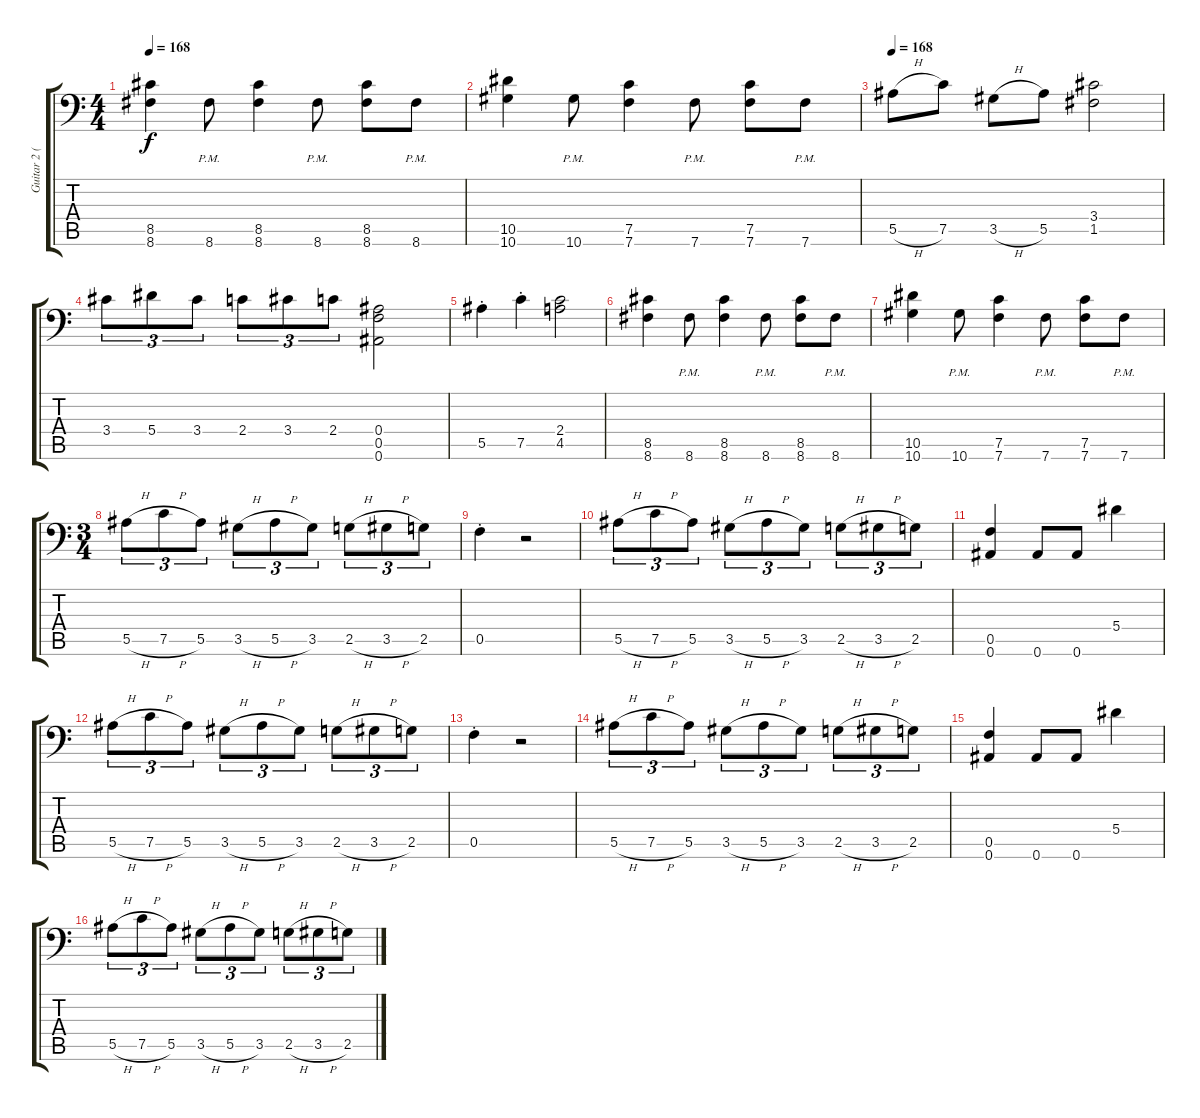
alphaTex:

\track ("Guitar 2 (Right Guitar)" "Guitar 2 (") {instrument distortionguitar}
\staff {score tabs}
\tuning (C4 G3 Eb3 Bb2 F2 Bb1) {hide}
\ts (4 4)
\tempo 168
\clef f4
\ks c
(8.5 8.6).4{dy f} 8.6{pm}.8 (8.5 8.6).4 8.6{pm}.8 (8.5 8.6).8 8.6{pm}.8 |
(10.5 10.6).4 10.6{pm}.8 (7.5 7.6).4 7.6{pm}.8 (7.5 7.6).8 7.6{pm}.8 |
\tempo 168
5.5{h}.8 7.5.8 3.5{h}.8 5.5.8 (3.4 1.5).2 |
3.4.8{tu (3 2)} 5.4.8{tu (3 2)} 3.4.8{tu (3 2)} 2.4.8{tu (3 2)} 3.4.8{tu (3 2)} 2.4.8{tu (3 2)} (0.4 0.5 0.6).2 |
5.5{st}.4 7.5{st}.4 (2.4 4.5).2 |
(8.5 8.6).4 8.6{pm}.8 (8.5 8.6).4 8.6{pm}.8 (8.5 8.6).8 8.6{pm}.8 |
(10.5 10.6).4 10.6{pm}.8 (7.5 7.6).4 7.6{pm}.8 (7.5 7.6).8 7.6{pm}.8 |
\ts (3 4)
5.5{h}.8{tu (3 2)} 7.5{h}.8{tu (3 2)} 5.5.8{tu (3 2)} 3.5{h}.8{tu (3 2)} 5.5{h}.8{tu (3 2)} 3.5.8{tu (3 2)} 2.5{h}.8{tu (3 2)} 3.5{h}.8{tu (3 2)} 2.5.8{tu (3 2)} |
0.5{st}.4 r.2 |
5.5{h}.8{tu (3 2)} 7.5{h}.8{tu (3 2)} 5.5.8{tu (3 2)} 3.5{h}.8{tu (3 2)} 5.5{h}.8{tu (3 2)} 3.5.8{tu (3 2)} 2.5{h}.8{tu (3 2)} 3.5{h}.8{tu (3 2)} 2.5.8{tu (3 2)} |
(0.5 0.6).4 0.6.8 0.6.8 5.4.4 |
5.5{h}.8{tu (3 2)} 7.5{h}.8{tu (3 2)} 5.5.8{tu (3 2)} 3.5{h}.8{tu (3 2)} 5.5{h}.8{tu (3 2)} 3.5.8{tu (3 2)} 2.5{h}.8{tu (3 2)} 3.5{h}.8{tu (3 2)} 2.5.8{tu (3 2)} |
0.5{st}.4 r.2 |
5.5{h}.8{tu (3 2)} 7.5{h}.8{tu (3 2)} 5.5.8{tu (3 2)} 3.5{h}.8{tu (3 2)} 5.5{h}.8{tu (3 2)} 3.5.8{tu (3 2)} 2.5{h}.8{tu (3 2)} 3.5{h}.8{tu (3 2)} 2.5.8{tu (3 2)} |
(0.5 0.6).4 0.6.8 0.6.8 5.4.4 |
5.5{h}.8{tu (3 2)} 7.5{h}.8{tu (3 2)} 5.5.8{tu (3 2)} 3.5{h}.8{tu (3 2)} 5.5{h}.8{tu (3 2)} 3.5.8{tu (3 2)} 2.5{h}.8{tu (3 2)} 3.5{h}.8{tu (3 2)} 2.5.8{tu (3 2)}
